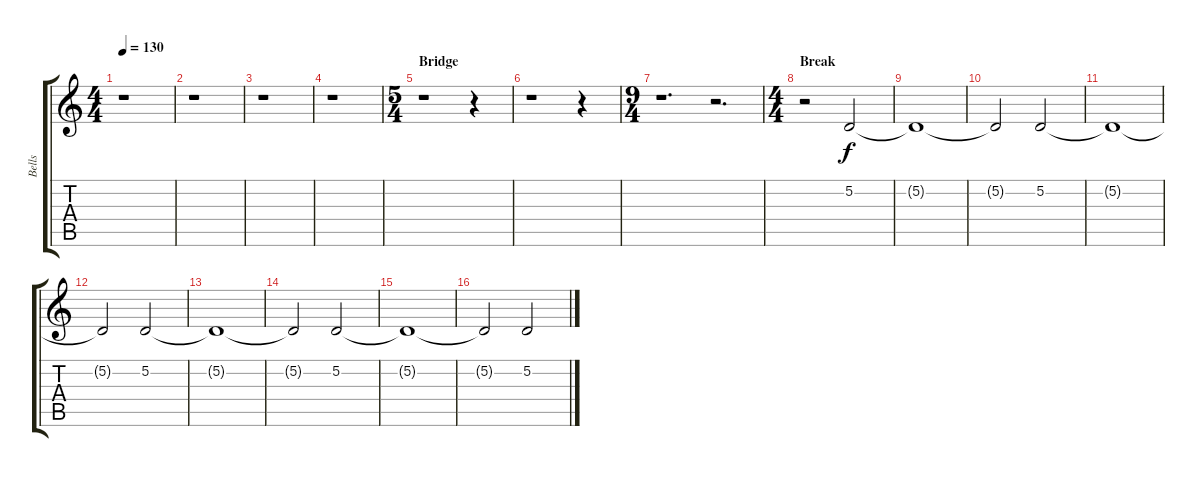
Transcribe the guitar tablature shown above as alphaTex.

\track ("Bells" "Bells") {instrument tubularbells}
\staff {score tabs}
\tuning (D4 A3 F3 C3 G2 D2) {hide}
\ts (4 4)
\tempo 130
\clef g2
\ks c
r.1{dy f} |
r.1 |
r.1 |
r.1 |
\ts (5 4)
\section ("" "Bridge")
r.1 r.4 |
r.1 r.4 |
\ts (9 4)
r.1{d} r.2{d} |
\ts (4 4)
\section ("" "Break")
r.2 5.2.2 |
5.2{t}.1 |
5.2{t}.2 5.2.2 |
5.2{t}.1 |
5.2{t}.2 5.2.2 |
5.2{t}.1 |
5.2{t}.2 5.2.2 |
5.2{t}.1 |
5.2{t}.2 5.2.2
